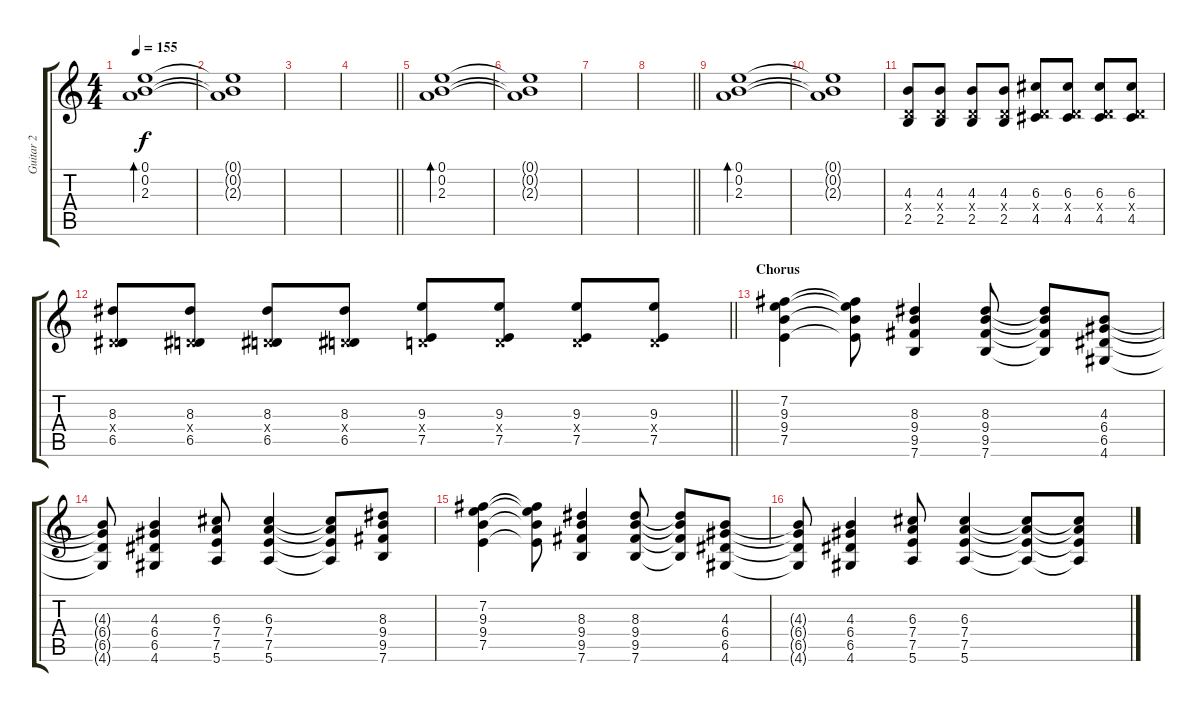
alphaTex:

\track ("Guitar 2" "Guitar 2") {instrument overdrivenguitar}
\staff {score tabs}
\tuning (E4 B3 G3 D3 A2 E2) {hide}
\ts (4 4)
\tempo 155
\clef g2
\ks c
(0.1 0.2 2.3).1{bd 240 dy f} |
(0.1{t} 0.2{t} 2.3{t}).1 |
|
\barLineRight lightlight
|
(0.1 0.2 2.3).1{bd 240} |
(0.1{t} 0.2{t} 2.3{t}).1 |
|
\barLineRight lightlight
|
(0.1 0.2 2.3).1{bd 240} |
(0.1{t} 0.2{t} 2.3{t}).1 |
(4.3 0.4{x} 2.5).8 (4.3 0.4{x} 2.5).8 (4.3 0.4{x} 2.5).8 (4.3 0.4{x} 2.5).8 (6.3 0.4{x} 4.5).8 (6.3 0.4{x} 4.5).8 (6.3 0.4{x} 4.5).8 (6.3 0.4{x} 4.5).8 |
\barLineRight lightlight
(8.3 0.4{x} 6.5).8 (8.3 0.4{x} 6.5).8 (8.3 0.4{x} 6.5).8 (8.3 0.4{x} 6.5).8 (9.3 0.4{x} 7.5).8 (9.3 0.4{x} 7.5).8 (9.3 0.4{x} 7.5).8 (9.3 0.4{x} 7.5).8 |
\section ("" "Chorus")
(7.2 9.3 9.4 7.5).4 (7.2{t} 9.3{t} 9.4{t} 7.5{t}).8 (8.3 9.4 9.5 7.6).4 (8.3 9.4 9.5 7.6).8 (8.3{t} 9.4{t} 9.5{t} 7.6{t}).8 (4.3 6.4 6.5 4.6).8 |
(4.3{t} 6.4{t} 6.5{t} 4.6{t}).8 (4.3 6.4 6.5 4.6).4 (6.3 7.4 7.5 5.6).8 (6.3 7.4 7.5 5.6).4 (6.3{t} 7.4{t} 7.5{t} 5.6{t}).8 (8.3 9.4 9.5 7.6).8 |
(7.2 9.3 9.4 7.5).4 (7.2{t} 9.3{t} 9.4{t} 7.5{t}).8 (8.3 9.4 9.5 7.6).4 (8.3 9.4 9.5 7.6).8 (8.3{t} 9.4{t} 9.5{t} 7.6{t}).8 (4.3 6.4 6.5 4.6).8 |
(4.3{t} 6.4{t} 6.5{t} 4.6{t}).8 (4.3 6.4 6.5 4.6).4 (6.3 7.4 7.5 5.6).8 (6.3 7.4 7.5 5.6).4 (6.3{t} 7.4{t} 7.5{t} 5.6{t}).8 (6.3{t} 7.4{t} 7.5{t} 5.6{t}).8
